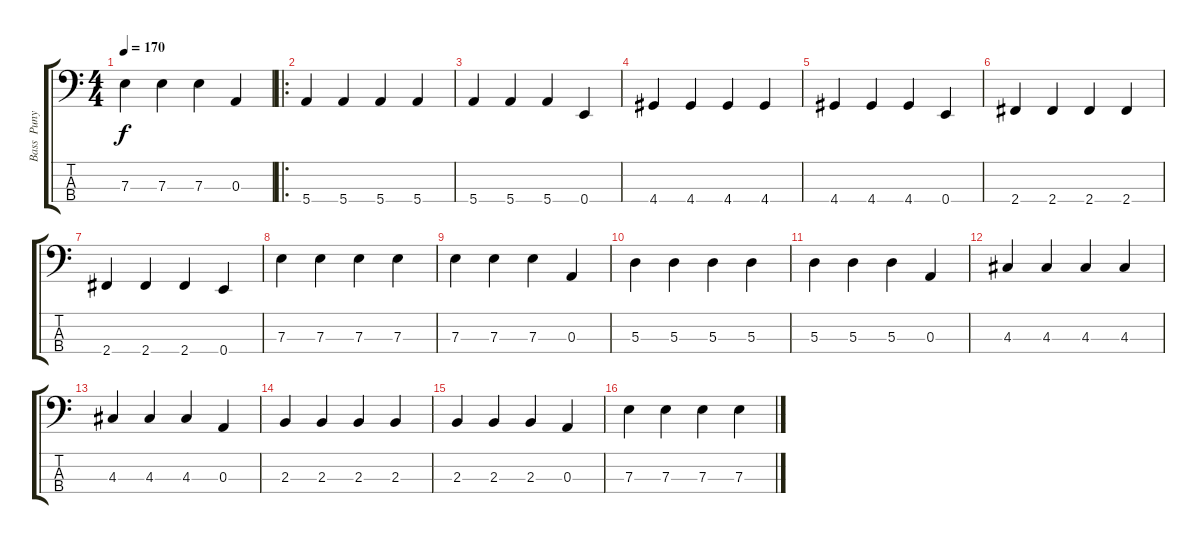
\track ("Bass  Punya Gitar Da" "Bass  Puny") {instrument electricbasspick}
\staff {score tabs}
\tuning (G2 D2 A1 E1) {hide}
\ts (4 4)
\tempo 170
\clef f4
\ks c
7.3.4{dy f} 7.3.4 7.3.4 0.3.4 |
\ro
5.4.4 5.4.4 5.4.4 5.4.4 |
5.4.4 5.4.4 5.4.4 0.4.4 |
4.4.4 4.4.4 4.4.4 4.4.4 |
4.4.4 4.4.4 4.4.4 0.4.4 |
2.4.4 2.4.4 2.4.4 2.4.4 |
2.4.4 2.4.4 2.4.4 0.4.4 |
7.3.4 7.3.4 7.3.4 7.3.4 |
7.3.4 7.3.4 7.3.4 0.3.4 |
5.3.4 5.3.4 5.3.4 5.3.4 |
5.3.4 5.3.4 5.3.4 0.3.4 |
4.3.4 4.3.4 4.3.4 4.3.4 |
4.3.4 4.3.4 4.3.4 0.3.4 |
2.3.4 2.3.4 2.3.4 2.3.4 |
2.3.4 2.3.4 2.3.4 0.3.4 |
7.3.4 7.3.4 7.3.4 7.3.4
